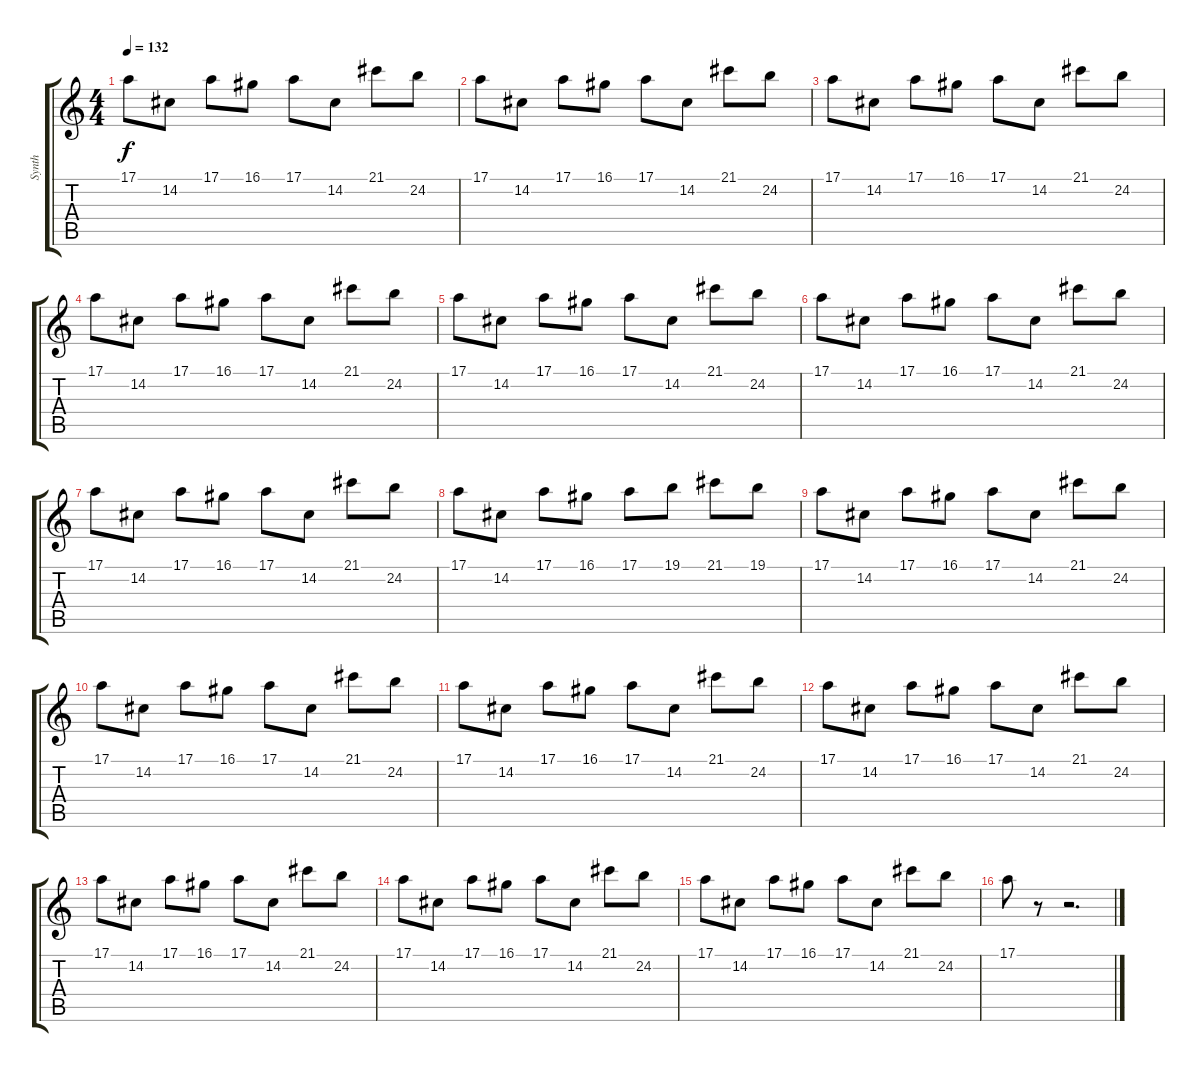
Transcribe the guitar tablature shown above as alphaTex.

\track ("Synth" "Synth") {instrument glockenspiel}
\staff {score tabs}
\tuning (E4 B3 G3 D3 A2 E2) {hide}
\ts (4 4)
\tempo 132
\clef g2
\ks c
17.1.8{dy f volume 6 instrument xylophone} 14.2.8 17.1.8 16.1.8 17.1.8 14.2.8 21.1.8 24.2.8 |
17.1.8 14.2.8 17.1.8 16.1.8 17.1.8 14.2.8 21.1.8 24.2.8 |
17.1.8 14.2.8 17.1.8 16.1.8 17.1.8 14.2.8 21.1.8 24.2.8 |
17.1.8 14.2.8 17.1.8 16.1.8 17.1.8 14.2.8 21.1.8 24.2.8 |
17.1.8 14.2.8 17.1.8 16.1.8 17.1.8 14.2.8 21.1.8 24.2.8 |
17.1.8 14.2.8 17.1.8 16.1.8 17.1.8 14.2.8 21.1.8 24.2.8 |
17.1.8 14.2.8 17.1.8 16.1.8 17.1.8 14.2.8 21.1.8 24.2.8 |
17.1.8 14.2.8 17.1.8 16.1.8 17.1.8 19.1.8 21.1.8 19.1.8 |
17.1.8 14.2.8 17.1.8 16.1.8 17.1.8 14.2.8 21.1.8 24.2.8 |
17.1.8 14.2.8 17.1.8 16.1.8 17.1.8 14.2.8 21.1.8 24.2.8 |
17.1.8 14.2.8 17.1.8 16.1.8 17.1.8 14.2.8 21.1.8 24.2.8 |
17.1.8 14.2.8 17.1.8 16.1.8 17.1.8 14.2.8 21.1.8 24.2.8 |
17.1.8 14.2.8 17.1.8 16.1.8 17.1.8 14.2.8 21.1.8 24.2.8 |
17.1.8 14.2.8 17.1.8 16.1.8 17.1.8 14.2.8 21.1.8 24.2.8 |
17.1.8 14.2.8 17.1.8 16.1.8 17.1.8 14.2.8 21.1.8 24.2.8 |
17.1.8 r.8 r.2{d}
